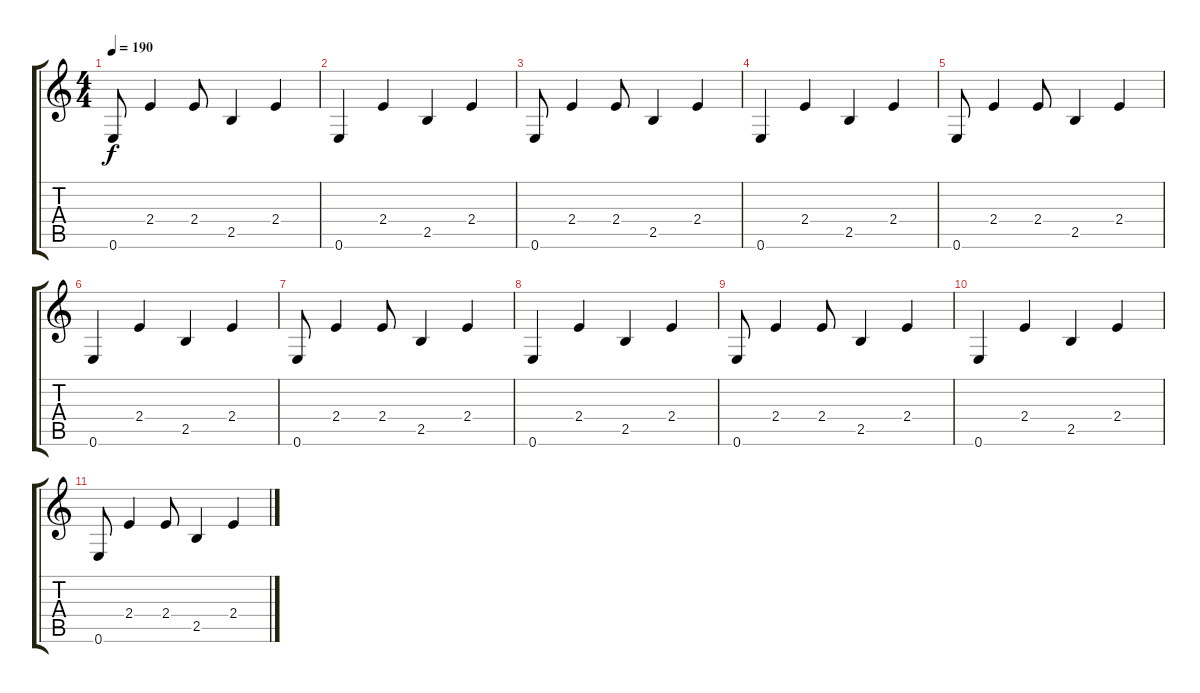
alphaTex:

\track "" {instrument acousticguitarsteel}
\staff {score tabs}
\tuning (E4 B3 G3 D3 A2 E2) {hide}
\ts (4 4)
\tempo 190
\clef g2
\ks c
0.6.8{dy f} 2.4.4 2.4.8 2.5.4 2.4.4 |
0.6.4 2.4.4 2.5.4 2.4.4 |
0.6.8 2.4.4 2.4.8 2.5.4 2.4.4 |
0.6.4 2.4.4 2.5.4 2.4.4 |
0.6.8 2.4.4 2.4.8 2.5.4 2.4.4 |
0.6.4 2.4.4 2.5.4 2.4.4 |
0.6.8 2.4.4 2.4.8 2.5.4 2.4.4 |
0.6.4 2.4.4 2.5.4 2.4.4 |
0.6.8 2.4.4 2.4.8 2.5.4 2.4.4 |
0.6.4 2.4.4 2.5.4 2.4.4 |
0.6.8 2.4.4 2.4.8 2.5.4 2.4.4
